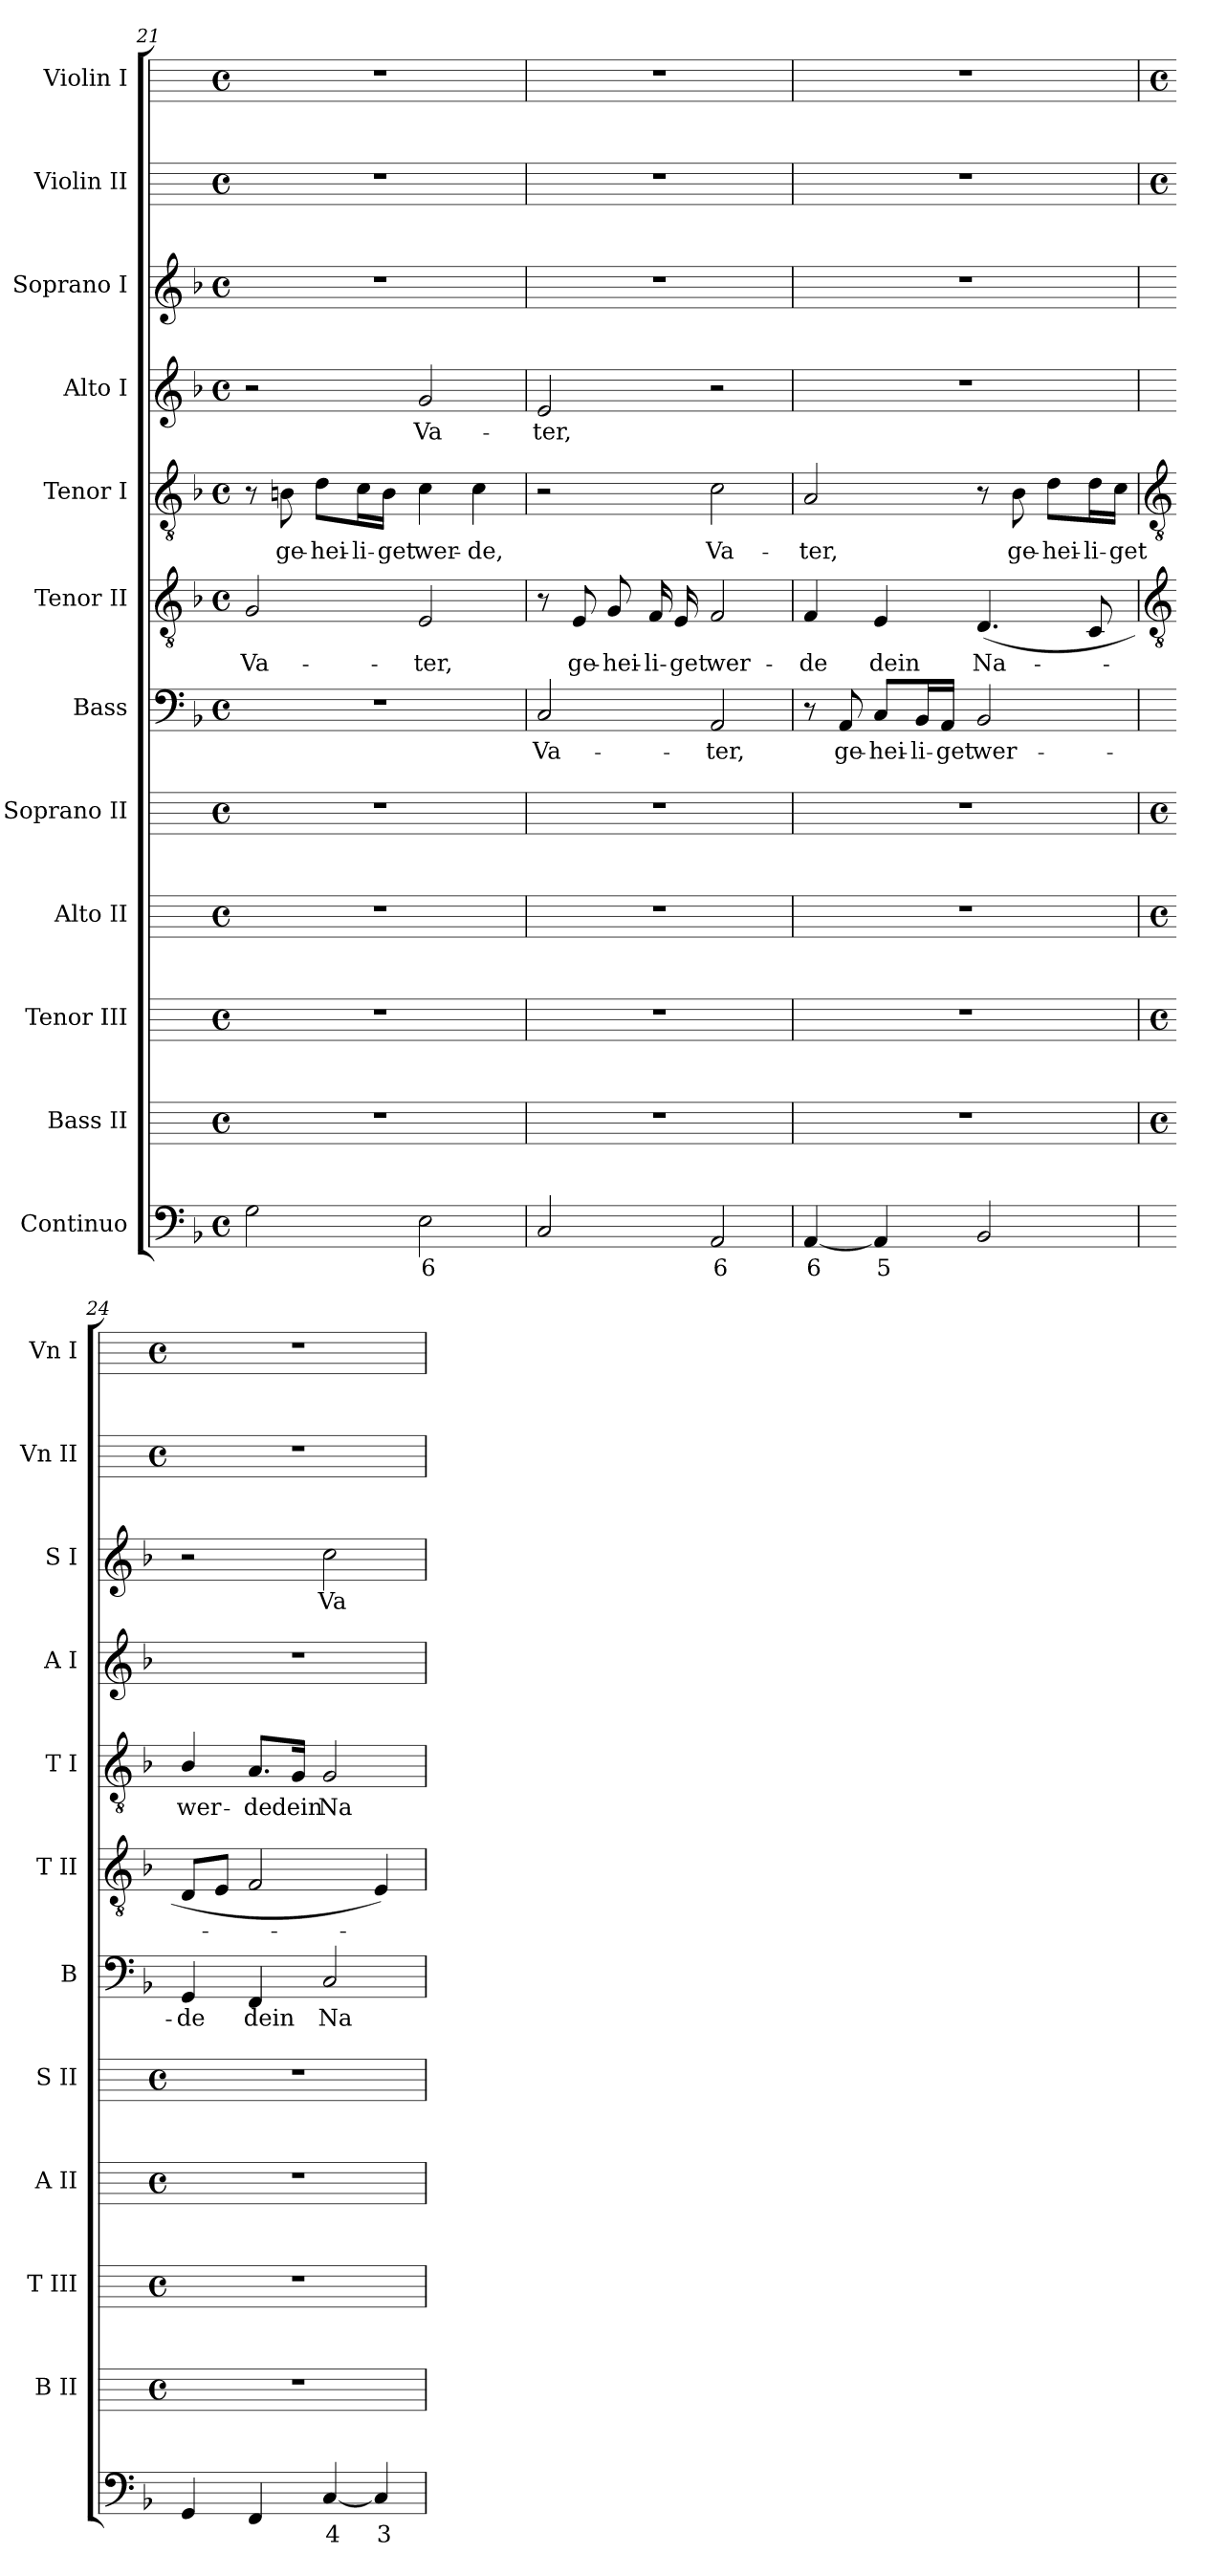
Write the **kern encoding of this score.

**kern	**text	**kern	**kern	**kern	**kern	**kern	**text	**kern	**text	**kern	**text	**kern	**text	**kern	**text	**kern	**kern
*part12	*part12	*part11	*part10	*part9	*part8	*part7	*part7	*part6	*part6	*part5	*part5	*part4	*part4	*part3	*part3	*part2	*part1
*staff12	*staff12	*staff11	*staff10	*staff9	*staff8	*staff7	*staff7	*staff6	*staff6	*staff5	*staff5	*staff4	*staff4	*staff3	*staff3	*staff2	*staff1
*I"Continuo	*	*I"Bass II	*I"Tenor III	*I"Alto II	*I"Soprano II	*I"Bass	*	*I"Tenor II	*	*I"Tenor I	*	*I"Alto I	*	*I"Soprano I	*	*I"Violin II	*I"Violin I
*	*	*I'B II	*I'T III	*I'A II	*I'S II	*I'B	*	*I'T II	*	*I'T I	*	*I'A I	*	*I'S I	*	*I'Vn II	*I'Vn I
*clefF4	*	*	*	*	*	*clefF4	*	*clefGv2	*	*clefGv2	*	*clefG2	*	*clefG2	*	*	*
*	*	*ITrd4c7	*ITrd4c7	*ITrd4c7	*ITrd4c7	*	*	*	*	*	*	*	*	*	*	*	*
*k[b-]	*	*	*	*	*	*k[b-]	*	*k[b-]	*	*k[b-]	*	*k[b-]	*	*k[b-]	*	*	*
*F:	*	*	*	*	*	*F:	*	*F:	*	*F:	*	*F:	*	*F:	*	*	*
*M4/4	*	*M4/4	*M4/4	*M4/4	*M4/4	*M4/4	*	*M4/4	*	*M4/4	*	*M4/4	*	*M4/4	*	*M4/4	*M4/4
*met(c)	*	*met(c)	*met(c)	*met(c)	*met(c)	*met(c)	*	*met(c)	*	*met(c)	*	*met(c)	*	*met(c)	*	*met(c)	*met(c)
=21	=21	=21	=21	=21	=21	=21	=21	=21	=21	=21	=21	=21	=21	=21	=21	=21	=21
!	!	!	!	!	!	!	!	!	!LO:LY:b	!	!	!	!	!	!	!	!
2G	.	1r	1r	1r	1r	1r	.	2G	Va-	8r	.	2r	.	1r	.	1r	1r
!	!	!	!	!	!	!	!	!	!	!	!LO:LY:b	!	!	!	!	!	!
.	.	.	.	.	.	.	.	.	.	8Bn	ge-	.	.	.	.	.	.
!	!	!	!	!	!	!	!	!	!	!	!LO:LY:b	!	!	!	!	!	!
.	.	.	.	.	.	.	.	.	.	8d\L	-hei-	.	.	.	.	.	.
!	!	!	!	!	!	!	!	!	!	!	!LO:LY:b	!	!	!	!	!	!
.	.	.	.	.	.	.	.	.	.	16c\L	-li-	.	.	.	.	.	.
!	!	!	!	!	!	!	!	!	!	!	!LO:LY:b	!	!	!	!	!	!
.	.	.	.	.	.	.	.	.	.	16B\JJ	-get	.	.	.	.	.	.
!	!LO:LY:b	!	!	!	!	!	!	!	!LO:LY:b	!	!LO:LY:b	!	!LO:LY:b	!	!	!	!
2E	6	.	.	.	.	.	.	2E	-ter,	4c	wer-	2g	Va-	.	.	.	.
!	!	!	!	!	!	!	!	!	!	!	!LO:LY:b	!	!	!	!	!	!
.	.	.	.	.	.	.	.	.	.	4c	-de,	.	.	.	.	.	.
=22	=22	=22	=22	=22	=22	=22	=22	=22	=22	=22	=22	=22	=22	=22	=22	=22	=22
!	!	!	!	!	!	!	!LO:LY:b	!	!	!	!	!	!LO:LY:b	!	!	!	!
2C	.	1r	1r	1r	1r	2C	Va-	8r	.	2r	.	2e	-ter,	1r	.	1r	1r
!	!	!	!	!	!	!	!	!	!LO:LY:b	!	!	!	!	!	!	!	!
.	.	.	.	.	.	.	.	8E	ge-	.	.	.	.	.	.	.	.
!	!	!	!	!	!	!	!	!	!LO:LY:b	!	!	!	!	!	!	!	!
.	.	.	.	.	.	.	.	8G	-hei-	.	.	.	.	.	.	.	.
!	!	!	!	!	!	!	!	!	!LO:LY:b	!	!	!	!	!	!	!	!
.	.	.	.	.	.	.	.	16F	-li-	.	.	.	.	.	.	.	.
!	!	!	!	!	!	!	!	!	!LO:LY:b	!	!	!	!	!	!	!	!
.	.	.	.	.	.	.	.	16E	-get	.	.	.	.	.	.	.	.
!	!LO:LY:b	!	!	!	!	!	!LO:LY:b	!	!LO:LY:b	!	!LO:LY:b	!	!	!	!	!	!
2AA	6	.	.	.	.	2AA	-ter,	2F	wer-	2c	Va-	2r	.	.	.	.	.
=23	=23	=23	=23	=23	=23	=23	=23	=23	=23	=23	=23	=23	=23	=23	=23	=23	=23
!	!LO:LY:b	!	!	!	!	!	!	!	!LO:LY:b	!	!LO:LY:b	!	!	!	!	!	!
[4AA	6	1r	1r	1r	1r	8r	.	4F	-de	2A	-ter,	1r	.	1r	.	1r	1r
!	!	!	!	!	!	!	!LO:LY:b	!	!	!	!	!	!	!	!	!	!
.	.	.	.	.	.	8AA	ge-	.	.	.	.	.	.	.	.	.	.
!	!LO:LY:b	!	!	!	!	!	!LO:LY:b	!	!LO:LY:b	!	!	!	!	!	!	!	!
4AA]	5	.	.	.	.	8C/L	-hei-	4E	dein	.	.	.	.	.	.	.	.
!	!	!	!	!	!	!	!LO:LY:b	!	!	!	!	!	!	!	!	!	!
.	.	.	.	.	.	16BB-/L	-li-	.	.	.	.	.	.	.	.	.	.
!	!	!	!	!	!	!	!LO:LY:b	!	!	!	!	!	!	!	!	!	!
.	.	.	.	.	.	16AA/JJ	-get	.	.	.	.	.	.	.	.	.	.
!	!	!	!	!	!	!	!LO:LY:b	!	!LO:LY:b	!	!	!	!	!	!	!	!
2BB-	.	.	.	.	.	2BB-	wer-	(<4.D	Na-	8r	.	.	.	.	.	.	.
!	!	!	!	!	!	!	!	!	!	!	!LO:LY:b	!	!	!	!	!	!
.	.	.	.	.	.	.	.	.	.	8B-	ge-	.	.	.	.	.	.
!	!	!	!	!	!	!	!	!	!	!	!LO:LY:b	!	!	!	!	!	!
.	.	.	.	.	.	.	.	.	.	8d\L	-hei-	.	.	.	.	.	.
!	!	!	!	!	!	!	!	!	!	!	!LO:LY:b	!	!	!	!	!	!
.	.	.	.	.	.	.	.	8C	.	16d\L	-li-	.	.	.	.	.	.
!	!	!	!	!	!	!	!	!	!	!	!LO:LY:b	!	!	!	!	!	!
.	.	.	.	.	.	.	.	.	.	16c\JJ	-get	.	.	.	.	.	.
!!LO:LB:g=z
=24	=24	=24	=24	=24	=24	=24	=24	=24	=24	=24	=24	=24	=24	=24	=24	=24	=24
*	*	*	*	*	*	*	*	*clefGv2	*	*clefGv2	*	*	*	*	*	*	*
*	*	*M4/4	*M4/4	*M4/4	*M4/4	*	*	*	*	*	*	*	*	*	*	*M4/4	*M4/4
*	*	*met(c)	*met(c)	*met(c)	*met(c)	*	*	*	*	*	*	*	*	*	*	*met(c)	*met(c)
!	!	!	!	!	!	!	!LO:LY:b	!	!	!	!LO:LY:b	!	!	!	!	!	!
4GG	.	1r	1r	1r	1r	4GG	-de	8DL	.	4B-/	wer-	1r	.	2r	.	1r	1r
.	.	.	.	.	.	.	.	8EJ	.	.	.	.	.	.	.	.	.
!	!	!	!	!	!	!	!LO:LY:b	!	!	!	!LO:LY:b	!	!	!	!	!	!
4FF	.	.	.	.	.	4FF	dein	2F	.	8.A/L	-de	.	.	.	.	.	.
!	!	!	!	!	!	!	!	!	!	!	!LO:LY:b	!	!	!	!	!	!
.	.	.	.	.	.	.	.	.	.	16G/Jk	dein	.	.	.	.	.	.
!	!LO:LY:b	!	!	!	!	!	!LO:LY:b	!	!	!	!LO:LY:b	!	!	!	!LO:LY:b	!	!
[4C	4	.	.	.	.	2C	Na-	.	.	2G	Na-	.	.	2cc	Va-	.	.
!	!LO:LY:b	!	!	!	!	!	!	!	!	!	!	!	!	!	!	!	!
4C]	3	.	.	.	.	.	.	4E)	.	.	.	.	.	.	.	.	.
=	=	=	=	=	=	=	=	=	=	=	=	=	=	=	=	=	=
*-	*-	*-	*-	*-	*-	*-	*-	*-	*-	*-	*-	*-	*-	*-	*-	*-	*-
